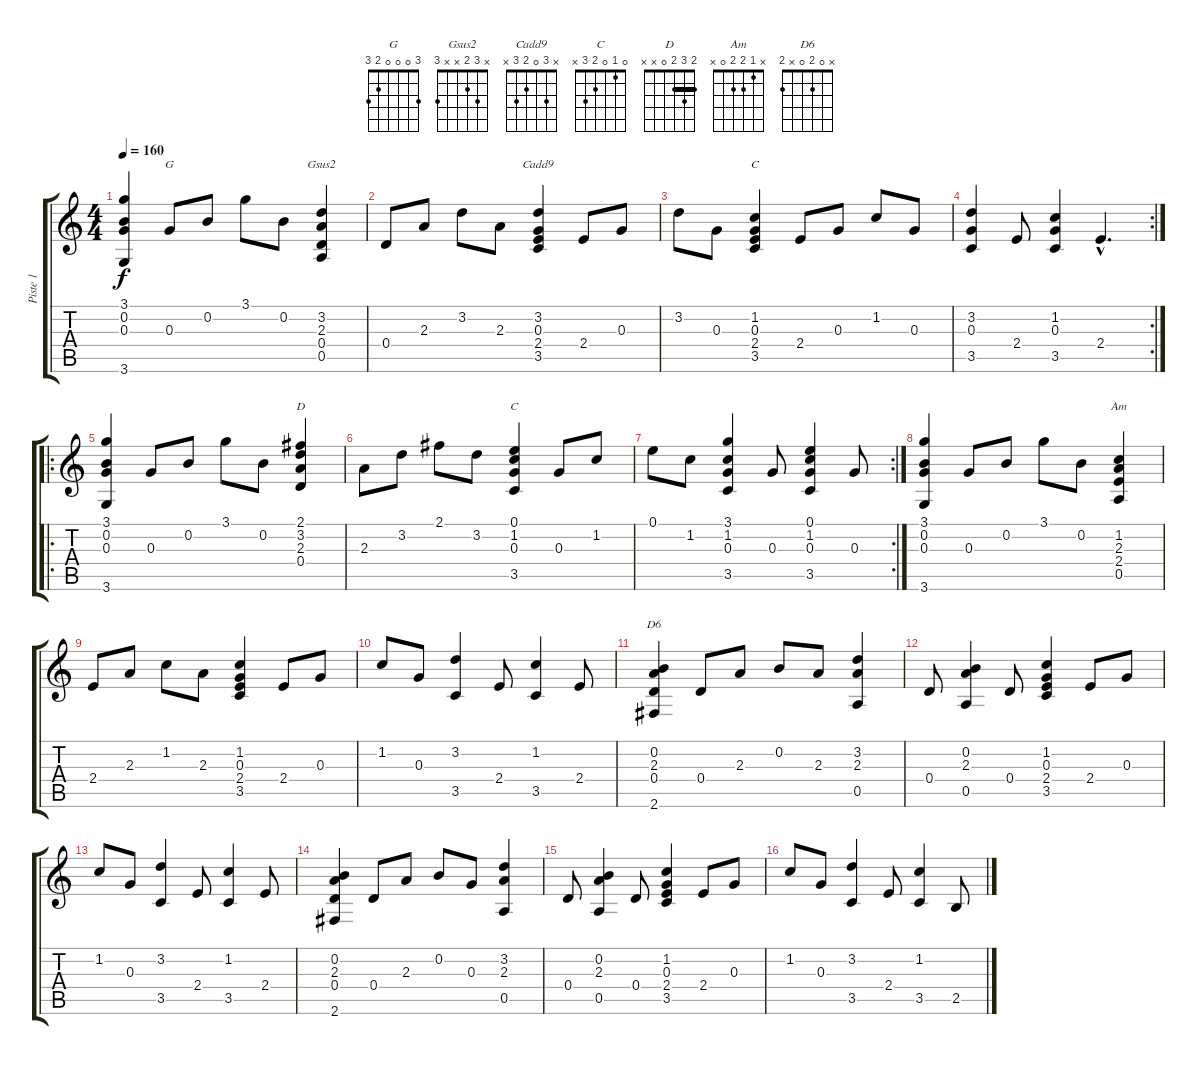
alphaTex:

\track ("Piste 1" "Piste 1") {instrument acousticguitarnylon}
\staff {score tabs}
\tuning (E4 B3 G3 D3 A2 E2) {hide}
\chord ("G" 3 0 0 0 2 3)
\chord ("Gsus2" x 3 2 x x 3)
\chord ("Cadd9" x 3 0 2 3 x)
\chord ("C" x 1 0 2 3 x)
\chord ("D" 2 3 2 0 x x) {barre 2}
\chord ("C" 0 1 0 2 3 x)
\chord ("Am" x 1 2 2 0 x)
\chord ("D6" x 0 2 0 x 2)
\ts (4 4)
\tempo 160
\clef g2
\ks c
(3.1 0.2 0.3 3.6).4{dy f instrument acousticguitarnylon} 0.3.8{ch "G"} 0.2.8 3.1.8 0.2.8 (3.2 2.3 0.4 0.5).4{ch "Gsus2"} |
0.4.8 2.3.8 3.2.8 2.3.8 (3.2 0.3 2.4 3.5).4{ch "Cadd9"} 2.4.8 0.3.8 |
3.2.8 0.3.8 (1.2 0.3 2.4 3.5).4{ch "C"} 2.4.8 0.3.8 1.2.8 0.3.8 |
\rc 2
(3.2 0.3 3.5).4 2.4.8 (1.2 0.3 3.5).4 2.4{hac}.4{d} |
\ro
(3.1 0.2 0.3 3.6).4 0.3.8 0.2.8 3.1.8 0.2.8 (2.1 3.2 2.3 0.4).4{ch "D"} |
2.3.8 3.2.8 2.1.8 3.2.8 (0.1 1.2 0.3 3.5).4{ch "C"} 0.3.8 1.2.8 |
\rc 2
0.1.8 1.2.8 (3.1 1.2 0.3 3.5).4 0.3.8 (0.1 1.2 0.3 3.5).4 0.3.8 |
(3.1 0.2 0.3 3.6).4 0.3.8 0.2.8 3.1.8 0.2.8 (1.2 2.3 2.4 0.5).4{ch "Am"} |
2.4.8 2.3.8 1.2.8 2.3.8 (1.2 0.3 2.4 3.5).4 2.4.8 0.3.8 |
1.2.8 0.3.8 (3.2 3.5).4 2.4.8 (1.2 3.5).4 2.4.8 |
(0.2 2.3 0.4 2.6).4{ch "D6"} 0.4.8 2.3.8 0.2.8 2.3.8 (3.2 2.3 0.5).4 |
0.4.8 (0.2 2.3 0.5).4 0.4.8 (1.2 0.3 2.4 3.5).4 2.4.8 0.3.8 |
1.2.8 0.3.8 (3.2 3.5).4 2.4.8 (1.2 3.5).4 2.4.8 |
(0.2 2.3 0.4 2.6).4 0.4.8 2.3.8 0.2.8 0.3.8 (3.2 2.3 0.5).4 |
0.4.8 (0.2 2.3 0.5).4 0.4.8 (1.2 0.3 2.4 3.5).4 2.4.8 0.3.8 |
1.2.8 0.3.8 (3.2 3.5).4 2.4.8 (1.2 3.5).4 2.5.8
